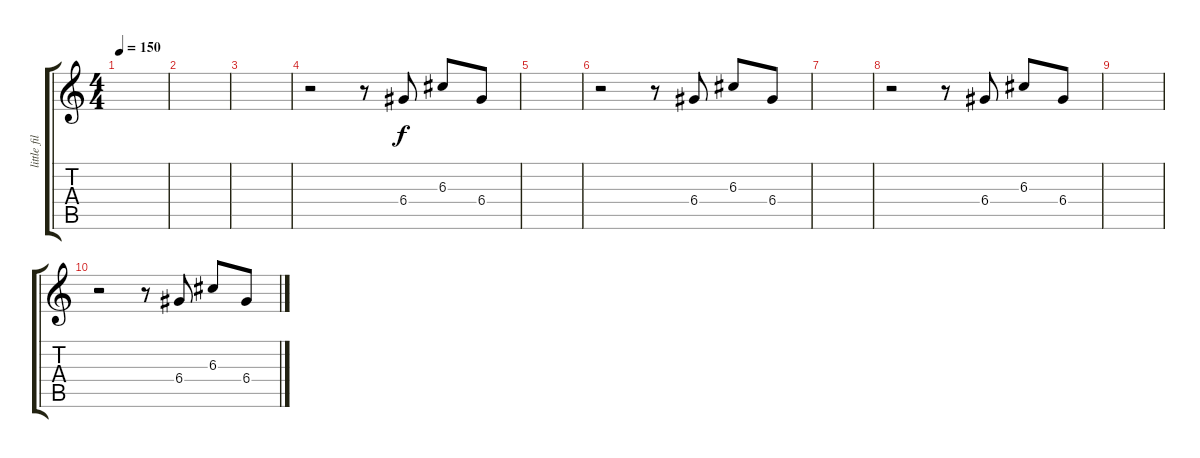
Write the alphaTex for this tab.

\track ("little fill" "little fil") {instrument electricguitarjazz}
\staff {score tabs}
\tuning (E4 B3 G3 D3 A2 E2) {hide}
\ts (4 4)
\tempo 150
\clef g2
\ks c
|
|
|
r.2 r.8 6.4.8 6.3.8 6.4.8 |
|
r.2 r.8 6.4.8 6.3.8 6.4.8 |
|
r.2 r.8 6.4.8 6.3.8 6.4.8 |
|
r.2 r.8 6.4.8 6.3.8 6.4.8
